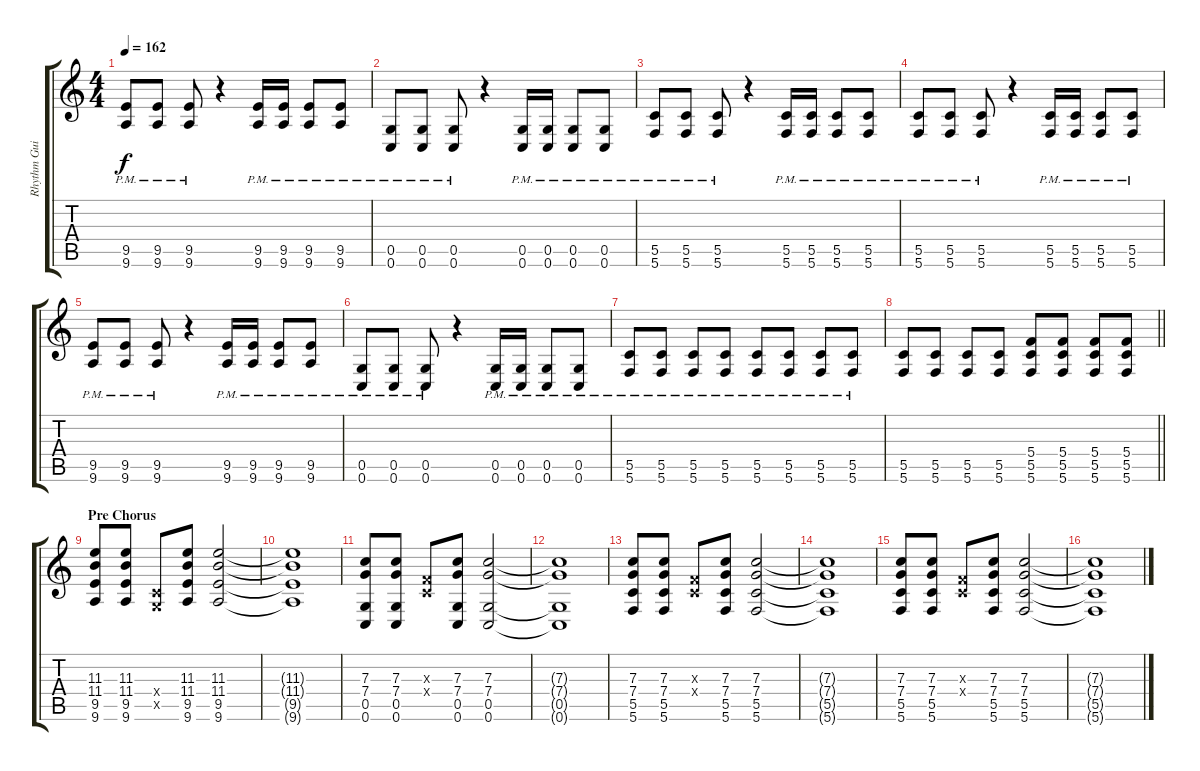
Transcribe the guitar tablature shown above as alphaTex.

\track ("Rhythm Guitar" "Rhythm Gui") {instrument distortionguitar}
\staff {score tabs}
\tuning (D4 A3 F3 C3 G2 C2) {hide}
\ts (4 4)
\tempo 162
\clef g2
\ks c
(9.5{pm} 9.6{pm}).8{dy f} (9.5{pm} 9.6{pm}).8 (9.5{pm} 9.6{pm}).8 r.4 (9.5{pm} 9.6{pm}).16 (9.5{pm} 9.6{pm}).16 (9.5{pm} 9.6{pm}).8 (9.5{pm} 9.6{pm}).8 |
(0.5{pm} 0.6{pm}).8 (0.5{pm} 0.6{pm}).8 (0.5{pm} 0.6{pm}).8 r.4 (0.5{pm} 0.6{pm}).16 (0.5{pm} 0.6{pm}).16 (0.5{pm} 0.6{pm}).8 (0.5{pm} 0.6{pm}).8 |
(5.5{pm} 5.6{pm}).8 (5.5{pm} 5.6{pm}).8 (5.5{pm} 5.6{pm}).8 r.4 (5.5{pm} 5.6{pm}).16 (5.5{pm} 5.6{pm}).16 (5.5{pm} 5.6{pm}).8 (5.5{pm} 5.6{pm}).8 |
(5.5{pm} 5.6{pm}).8 (5.5{pm} 5.6{pm}).8 (5.5{pm} 5.6{pm}).8 r.4 (5.5{pm} 5.6{pm}).16 (5.5{pm} 5.6{pm}).16 (5.5{pm} 5.6{pm}).8 (5.5{pm} 5.6{pm}).8 |
(9.5{pm} 9.6{pm}).8 (9.5{pm} 9.6{pm}).8 (9.5{pm} 9.6{pm}).8 r.4 (9.5{pm} 9.6{pm}).16 (9.5{pm} 9.6{pm}).16 (9.5{pm} 9.6{pm}).8 (9.5{pm} 9.6{pm}).8 |
(0.5{pm} 0.6{pm}).8 (0.5{pm} 0.6{pm}).8 (0.5{pm} 0.6{pm}).8 r.4 (0.5{pm} 0.6{pm}).16 (0.5{pm} 0.6{pm}).16 (0.5{pm} 0.6{pm}).8 (0.5{pm} 0.6{pm}).8 |
(5.5{pm} 5.6{pm}).8 (5.5{pm} 5.6{pm}).8 (5.5{pm} 5.6{pm}).8 (5.5{pm} 5.6{pm}).8 (5.5{pm} 5.6{pm}).8 (5.5{pm} 5.6{pm}).8 (5.5{pm} 5.6{pm}).8 (5.5{pm} 5.6{pm}).8 |
\barLineRight lightlight
(5.5 5.6).8 (5.5 5.6).8 (5.5 5.6).8 (5.5 5.6).8 (5.4 5.5 5.6).8 (5.4 5.5 5.6).8 (5.4 5.5 5.6).8 (5.4 5.5 5.6).8 |
\section ("" "Pre Chorus")
(11.3 11.4 9.5 9.6).8 (11.3 11.4 9.5 9.6).8 (0.4{x} 0.5{x}).8 (11.3 11.4 9.5 9.6).8 (11.3 11.4 9.5 9.6).2 |
(11.3{t} 11.4{t} 9.5{t} 9.6{t}).1 |
(7.3 7.4 0.5 0.6).8 (7.3 7.4 0.5 0.6).8 (0.3{x} 0.4{x}).8 (7.3 7.4 0.5 0.6).8 (7.3 7.4 0.5 0.6).2 |
(7.3{t} 7.4{t} 0.5{t} 0.6{t}).1 |
(7.3 7.4 5.5 5.6).8 (7.3 7.4 5.5 5.6).8 (0.3{x} 0.4{x}).8 (7.3 7.4 5.5 5.6).8 (7.3 7.4 5.5 5.6).2 |
(7.3{t} 7.4{t} 5.5{t} 5.6{t}).1 |
(7.3 7.4 5.5 5.6).8 (7.3 7.4 5.5 5.6).8 (0.3{x} 0.4{x}).8 (7.3 7.4 5.5 5.6).8 (7.3 7.4 5.5 5.6).2 |
(7.3{t} 7.4{t} 5.5{t} 5.6{t}).1
